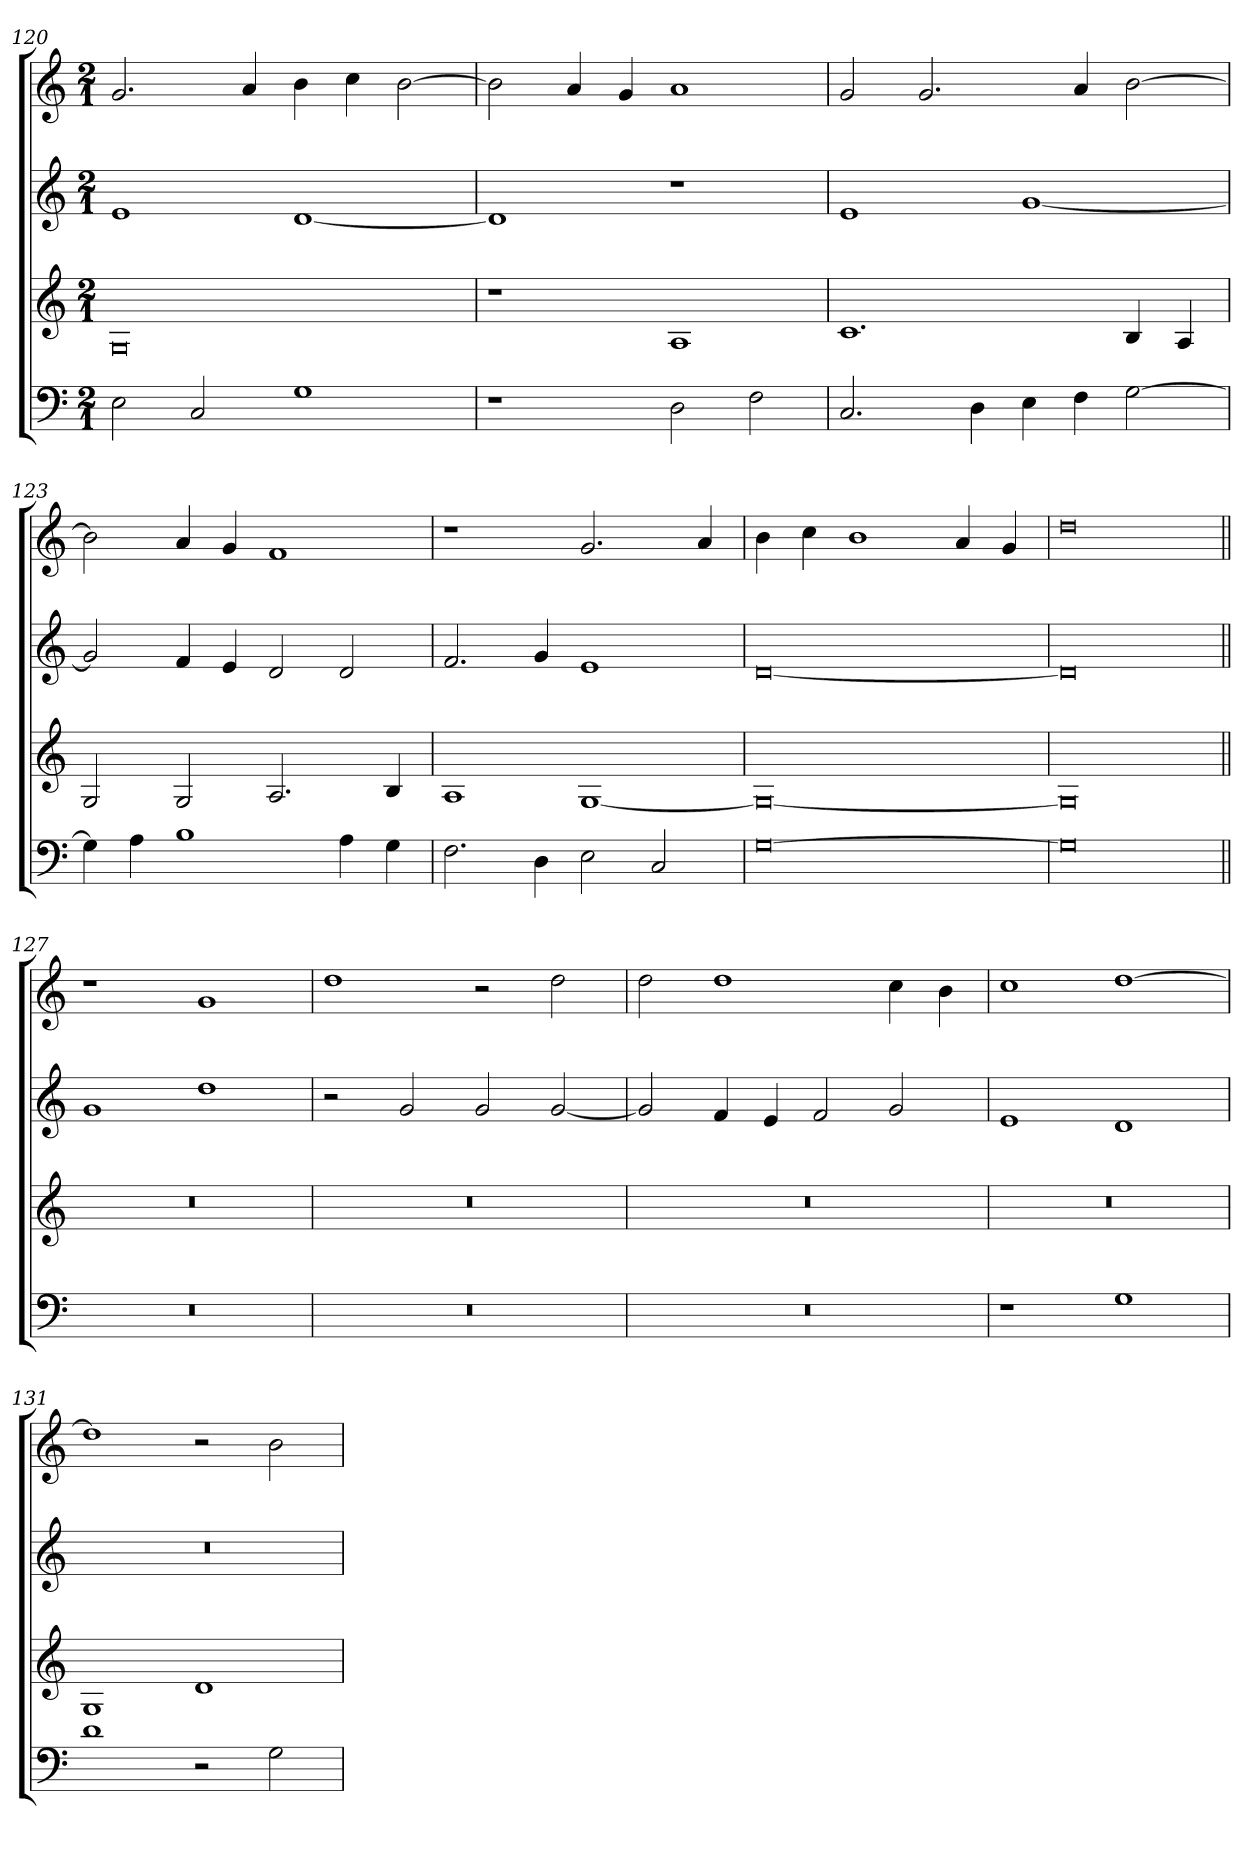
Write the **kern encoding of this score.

**kern	**kern	**kern	**kern
*part4	*part3	*part2	*part1
*staff4	*staff3	*staff2	*staff1
*clefF4	*clefG2	*clefG2	*clefG2
*M2/1	*M2/1	*M2/1	*M2/1
=120	=120	=120	=120
2E	0G	1e	2.g
2C	.	.	.
.	.	.	4a
1G	.	[1d	4b
.	.	.	4cc
.	.	.	[2b
=121	=121	=121	=121
1r	1r	1d]	2b]
.	.	.	4a
.	.	.	4g
2D	1A	1r	1a
2F	.	.	.
=122	=122	=122	=122
2.C	1.c	1e	2g
.	.	.	2.g
4D	.	.	.
4E	.	[1g	.
4F	.	.	4a
[2G	4B	.	[2b
.	4A	.	.
=123	=123	=123	=123
4G]	2G	2g]	2b]
4A	.	.	.
1B	2G	4f	4a
.	.	4e	4g
.	2.A	2d	1f
4A	.	2d	.
4G	4B	.	.
=124	=124	=124	=124
2.F	1A	2.f	1r
4D	.	4g	.
2E	[1G	1e	2.g
2C	.	.	.
.	.	.	4a
=125	=125	=125	=125
[0G	0G_	[0d	4b
.	.	.	4cc
.	.	.	1b
.	.	.	4a
.	.	.	4g
=126	=126	=126	=126
0G]	0G]	0d]	0dd
=127||	=127||	=127||	=127||
0r	0r	1g	1r
.	.	1dd	1g
=128	=128	=128	=128
0r	0r	2r	1dd
.	.	2g	.
.	.	2g	2r
.	.	[2g	2dd
=129	=129	=129	=129
0r	0r	2g]	2dd
.	.	4f	1dd
.	.	4e	.
.	.	2f	.
.	.	2g	4cc
.	.	.	4b
=130	=130	=130	=130
1r	0r	1e	1cc
1G	.	1d	[1dd
=131	=131	=131	=131
1d	1G	0r	1dd]
2r	1d	.	2r
2G	.	.	2b
=	=	=	=
*-	*-	*-	*-
